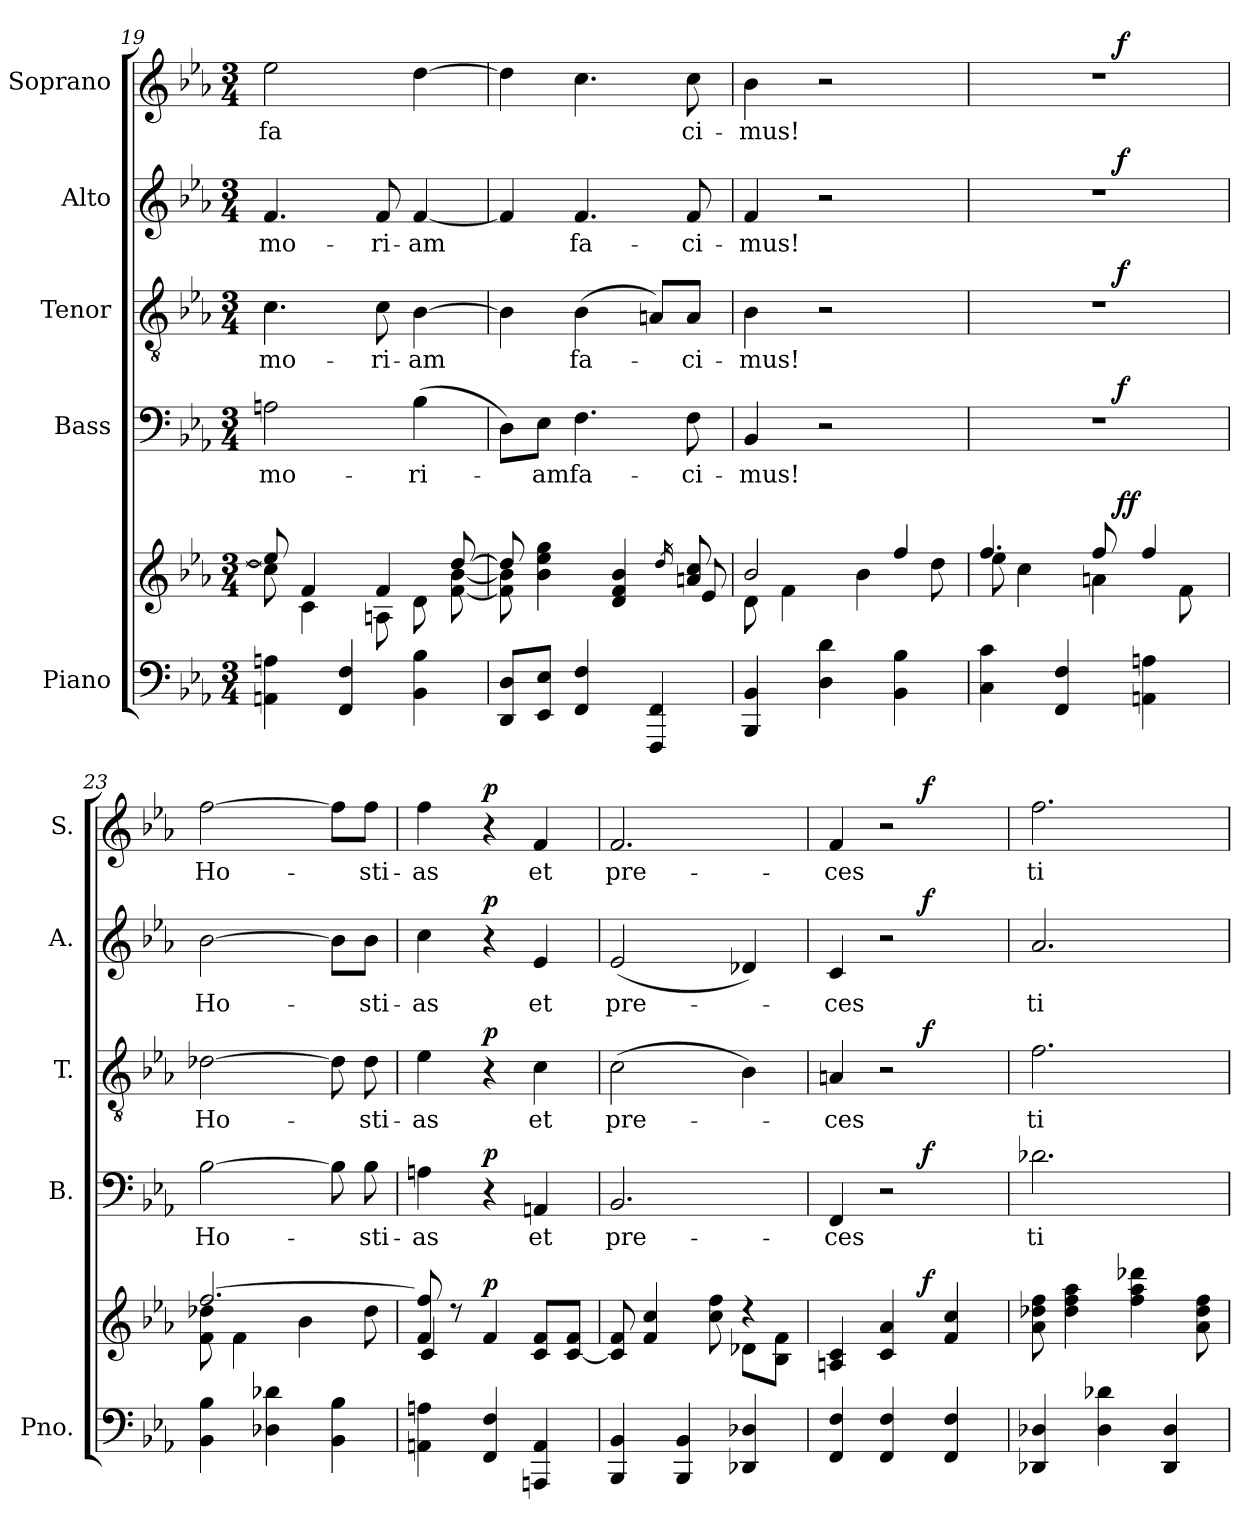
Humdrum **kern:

**kern	**kern	**dynam	**kern	**text	**dynam	**kern	**text	**dynam	**kern	**text	**dynam	**kern	**text	**dynam
*part5	*part5	*part5	*part4	*part4	*part4	*part3	*part3	*part3	*part2	*part2	*part2	*part1	*part1	*part1
*staff6	*staff5	*staff5/6	*staff4	*staff4	*staff4	*staff3	*staff3	*staff3	*staff2	*staff2	*staff2	*staff1	*staff1	*staff1
*I"Piano	*	*	*I"Bass	*	*	*I"Tenor	*	*	*I"Alto	*	*	*I"Soprano	*	*
*I'Pno.	*	*	*I'B.	*	*	*I'T.	*	*	*I'A.	*	*	*I'S.	*	*
*clefF4	*clefG2	*	*clefF4	*	*	*clefGv2	*	*	*clefG2	*	*	*clefG2	*	*
*k[b-e-a-]	*k[b-e-a-]	*	*k[b-e-a-]	*	*	*k[b-e-a-]	*	*	*k[b-e-a-]	*	*	*k[b-e-a-]	*	*
*E-:	*E-:	*	*E-:	*	*	*E-:	*	*	*E-:	*	*	*E-:	*	*
*M3/4	*M3/4	*	*M3/4	*	*	*M3/4	*	*	*M3/4	*	*	*M3/4	*	*
=19	=19	=19	=19	=19	=19	=19	=19	=19	=19	=19	=19	=19	=19	=19
*	*^	*	*	*	*	*	*	*	*	*	*	*	*	*
!	!	!	!	!	!LO:LY:b	!	!	!LO:LY:b	!	!	!LO:LY:b	!	!	!LO:LY:b	!
4AAn\ 4An\	8ee-/]	8cc\]	.	2An\	-mo-	.	4.c\	-mo-	.	4.f/	-mo-	.	2ee-\	fa	.
.	4f/	4c\	.	.	.	.	.	.	.	.	.	.	.	.	.
4FF/ 4F/	.	.	.	.	.	.	.	.	.	.	.	.	.	.	.
!	!	!	!	!	!	!	!	!LO:LY:b	!	!	!LO:LY:b	!	!	!	!
.	4f/	8An\	.	.	.	.	8c\	-ri-	.	8f/	-ri-	.	.	.	.
!	!	!	!	!	!LO:LY:b	!	!	!LO:LY:b	!	!	!LO:LY:b	!	!	!	!
4BB-\ 4B-\	.	8d\	.	(>4B-\	-ri-	.	[4B-\	-am	.	[4f/	-am	.	[4dd\	.	.
.	[8dd/	[8f\ [8b-\	.	.	.	.	.	.	.	.	.	.	.	.	.
=20	=20	=20	=20	=20	=20	=20	=20	=20	=20	=20	=20	=20	=20	=20	=20
*	*	*^	*	*	*	*	*	*	*	*	*	*	*	*	*
8DD/ 8D/L	8dd/]	8f\] 8b-\]	8ryy	.	8D\L)	.	.	4B-\]	.	.	4f/]	.	.	4dd\]	.	.
!	!	!	!	!	!	!LO:LY:b	!	!	!	!	!	!	!	!	!	!
*	*	*v	*v	*	*	*	*	*	*	*	*	*	*	*	*	*
8EE-/ 8E-/J	8ryy	4b-\ 4ee-\ 4gg\	.	8E-\J	-am	.	.	.	.	.	.	.	.	.	.
!	!	!	!	!	!LO:LY:b	!	!	!LO:LY:b	!	!	!LO:LY:b	!	!	!	!
4FF/ 4F/	4ryy	.	.	4.F\	fa-	.	(>4B-\	fa-	.	4.f/	fa-	.	4.cc\	.	.
.	.	4d/ 4f/ 4b-/	.	.	.	.	.	.	.	.	.	.	.	.	.
4FFF/ 4FF/	4ryy	.	.	.	.	.	8An/L)	.	.	.	.	.	.	.	.
*	*	*^	*	*	*	*	*	*	*	*	*	*	*	*	*
.	.	.	16qdd/	.	.	.	.	.	.	.	.	.	.	.	.	.
!	!	!	!	!	!	!LO:LY:b	!	!	!LO:LY:b	!	!	!LO:LY:b	!	!	!LO:LY:b	!
.	.	8an/ 8cc/	8e-/	.	8F\	-ci-	.	8A/J	-ci-	.	8f/	-ci-	.	8cc\	ci-	.
=21	=21	=21	=21	=21	=21	=21	=21	=21	=21	=21	=21	=21	=21	=21	=21	=21
!	!	!	!	!	!	!LO:LY:b	!	!	!LO:LY:b	!	!	!LO:LY:b	!	!	!LO:LY:b	!
*	*	*v	*v	*	*	*	*	*	*	*	*	*	*	*	*	*
4BBB-/ 4BB-/	2b-/	8d\	.	4BB-/	-mus!	.	4B-\	-mus!	.	4f/	-mus!	.	4b-\	-mus!	.
.	.	4f\	.	.	.	.	.	.	.	.	.	.	.	.	.
4D\ 4d\	.	.	.	2r	.	.	2r	.	.	2r	.	.	2r	.	.
.	.	4b-\	.	.	.	.	.	.	.	.	.	.	.	.	.
4BB-\ 4B-\	4ff/	.	.	.	.	.	.	.	.	.	.	.	.	.	.
.	.	8dd\	.	.	.	.	.	.	.	.	.	.	.	.	.
=22	=22	=22	=22	=22	=22	=22	=22	=22	=22	=22	=22	=22	=22	=22	=22
*	*	*^	*	*^	*	*	*^	*	*	*^	*	*	*^	*	*
4C\ 4c\	4.ff/	8ee-\	4..ryy	.	2.r	4..ryy	.	.	2.r	4..ryy	.	.	2.r	4..ryy	.	.	2.r	4..ryy	.	.
.	.	4cc\	.	.	.	.	.	.	.	.	.	.	.	.	.	.	.	.	.	.
4FF/ 4F/	.	.	.	.	.	.	.	.	.	.	.	.	.	.	.	.	.	.	.	.
.	8ff/	4an\	.	.	.	.	.	.	.	.	.	.	.	.	.	.	.	.	.	.
!	!	!	!	!LO:DY:a	!	!	!	!	!	!	!	!	!	!	!	!	!	!	!	!
!	!	!	!	!LO:DY:n=1:a	!	!	!	!LO:DY:a	!	!	!	!LO:DY:a	!	!	!	!LO:DY:a	!	!	!	!LO:DY:a
.	.	.	4ryy	f f	.	4ryy	.	f	.	4ryy	.	f	.	4ryy	.	f	.	4ryy	.	f
4AAn\ 4An\	4ff/	.	.	.	.	.	.	.	.	.	.	.	.	.	.	.	.	.	.	.
.	.	8f\	.	.	.	.	.	.	.	.	.	.	.	.	.	.	.	.	.	.
.	.	.	16ryy	.	.	16ryy	.	.	.	16ryy	.	.	.	16ryy	.	.	.	16ryy	.	.
=23	=23	=23	=23	=23	=23	=23	=23	=23	=23	=23	=23	=23	=23	=23	=23	=23	=23	=23	=23	=23
!	!	!	!	!	!	!	!LO:LY:b	!	!	!	!LO:LY:b	!	!	!	!LO:LY:b	!	!	!	!LO:LY:b	!
*	*	*	*	*	*v	*v	*	*	*	*	*	*	*v	*v	*	*	*v	*v	*	*
*	*	*	*	*	*	*	*	*v	*v	*	*	*	*	*	*	*	*
4BB-\ 4B-\	[2.ff/	8f\ 8dd-X\	8ryy	.	[2B-\	Ho-	.	[2d-X\	Ho-	.	[2b-\	Ho-	.	[2ff\	Ho-	.
*	*	*v	*v	*	*	*	*	*	*	*	*	*	*	*	*	*
.	.	4f\	.	.	.	.	.	.	.	.	.	.	.	.	.
4D-X\ 4d-X\	.	.	.	.	.	.	.	.	.	.	.	.	.	.	.
.	.	4b-\	.	.	.	.	.	.	.	.	.	.	.	.	.
4BB-\ 4B-\	.	.	.	8B-\]	.	.	8d-\]	.	.	8b-\L]	.	.	8ff\L]	.	.
*	*	*^	*	*	*	*	*	*	*	*	*	*	*	*	*
!	!	!	!	!	!	!LO:LY:b	!	!	!LO:LY:b	!	!	!LO:LY:b	!	!	!LO:LY:b	!
.	.	8ryy	8dd-\	.	8B-\	-sti-	.	8d-\	-sti-	.	8b-\J	-sti-	.	8ff\J	-sti-	.
!!LO:PB:g=z
=24	=24	=24	=24	=24	=24	=24	=24	=24	=24	=24	=24	=24	=24	=24	=24	=24
!	!	!	!	!	!	!LO:LY:b	!	!	!LO:LY:b	!	!	!LO:LY:b	!	!	!LO:LY:b	!
*	*	*v	*v	*	*	*	*	*	*	*	*	*	*	*	*	*
4AAn\ 4An\	8f/ 8ff/]	4c/	.	4An\	-as	.	4e-\	-as	.	4cc\	-as	.	4ff\	-as	.
.	8r	.	.	.	.	.	.	.	.	.	.	.	.	.	.
!	!	!	!LO:DY:a	!	!	!LO:DY:a	!	!	!LO:DY:a	!	!	!LO:DY:a	!	!	!LO:DY:a
4FF/ 4F/	4f/	2ryy	p	4r	.	p	4r	.	p	4r	.	p	4r	.	p
!	!	!	!	!	!LO:LY:b	!	!	!LO:LY:b	!	!	!LO:LY:b	!	!	!LO:LY:b	!
4AAAn/ 4AA/	8c/ 8f/L	.	.	4AAn/	et	.	4c\	et	.	4e-/	et	.	4f/	et	.
.	[8c/ 8f/J	.	.	.	.	.	.	.	.	.	.	.	.	.	.
=25	=25	=25	=25	=25	=25	=25	=25	=25	=25	=25	=25	=25	=25	=25	=25
!	!	!	!	!	!LO:LY:b	!	!	!LO:LY:b	!	!	!LO:LY:b	!	!	!LO:LY:b	!
4BBB-/ 4BB-/	8c/] 8f/	2ryy	.	2.BB-/	pre-	.	(>2c\	pre-	.	(<2e-/	pre-	.	2.f/	pre-	.
.	4f/ 4cc/	.	.	.	.	.	.	.	.	.	.	.	.	.	.
4BBB-/ 4BB-/	.	.	.	.	.	.	.	.	.	.	.	.	.	.	.
.	8cc\ 8ff\	.	.	.	.	.	.	.	.	.	.	.	.	.	.
4DD-X/ 4D-X/	4r	8d-X\L	.	.	.	.	4B-\)	.	.	4d-X/)	.	.	.	.	.
.	.	8B-\ 8f\J	.	.	.	.	.	.	.	.	.	.	.	.	.
=26	=26	=26	=26	=26	=26	=26	=26	=26	=26	=26	=26	=26	=26	=26	=26
!	!	!	!	!	!LO:LY:b	!	!	!LO:LY:b	!	!	!LO:LY:b	!	!	!LO:LY:b	!
*	*	*	*	*^	*	*	*^	*	*	*^	*	*	*^	*	*
4FF/ 4F/	4An/ 4c/	4..ryy	.	4FF/	4..ryy	-ces	.	4An/	4..ryy	-ces	.	4c/	4..ryy	-ces	.	4f/	4..ryy	-ces	.
4FF/ 4F/	4c/ 4a-/	.	.	2r	.	.	.	2r	.	.	.	2r	.	.	.	2r	.	.	.
!	!	!	!LO:DY:a	!	!	!	!LO:DY:a	!	!	!	!LO:DY:a	!	!	!	!LO:DY:a	!	!	!	!LO:DY:a
.	.	4ryy	f	.	4ryy	.	f	.	4ryy	.	f	.	4ryy	.	f	.	4ryy	.	f
4FF/ 4F/	4f/ 4cc/	.	.	.	.	.	.	.	.	.	.	.	.	.	.	.	.	.	.
.	.	16ryy	.	.	16ryy	.	.	.	16ryy	.	.	.	16ryy	.	.	.	16ryy	.	.
=27	=27	=27	=27	=27	=27	=27	=27	=27	=27	=27	=27	=27	=27	=27	=27	=27	=27	=27	=27
!	!	!	!	!	!	!LO:LY:b	!	!	!	!LO:LY:b	!	!	!	!LO:LY:b	!	!	!	!LO:LY:b	!
*	*v	*v	*	*	*	*	*	*v	*v	*	*	*v	*v	*	*	*v	*v	*	*
*	*	*	*v	*v	*	*	*	*	*	*	*	*	*	*	*
4DD-X/ 4D-X/	8a-\ 8dd-X\ 8ff\	.	2.d-X\	ti-	.	2.f\	ti-	.	2.a-/	ti-	.	2.ff\	ti-	.
.	4dd-\ 4ff\ 4aa-\	.	.	.	.	.	.	.	.	.	.	.	.	.
4D-\ 4d-X\	.	.	.	.	.	.	.	.	.	.	.	.	.	.
.	4ff\ 4aa-\ 4ddd-X\	.	.	.	.	.	.	.	.	.	.	.	.	.
4DD-/ 4D-/	.	.	.	.	.	.	.	.	.	.	.	.	.	.
.	8a-\ 8dd-\ 8ff\	.	.	.	.	.	.	.	.	.	.	.	.	.
=	=	=	=	=	=	=	=	=	=	=	=	=	=	=
*-	*-	*-	*-	*-	*-	*-	*-	*-	*-	*-	*-	*-	*-	*-
